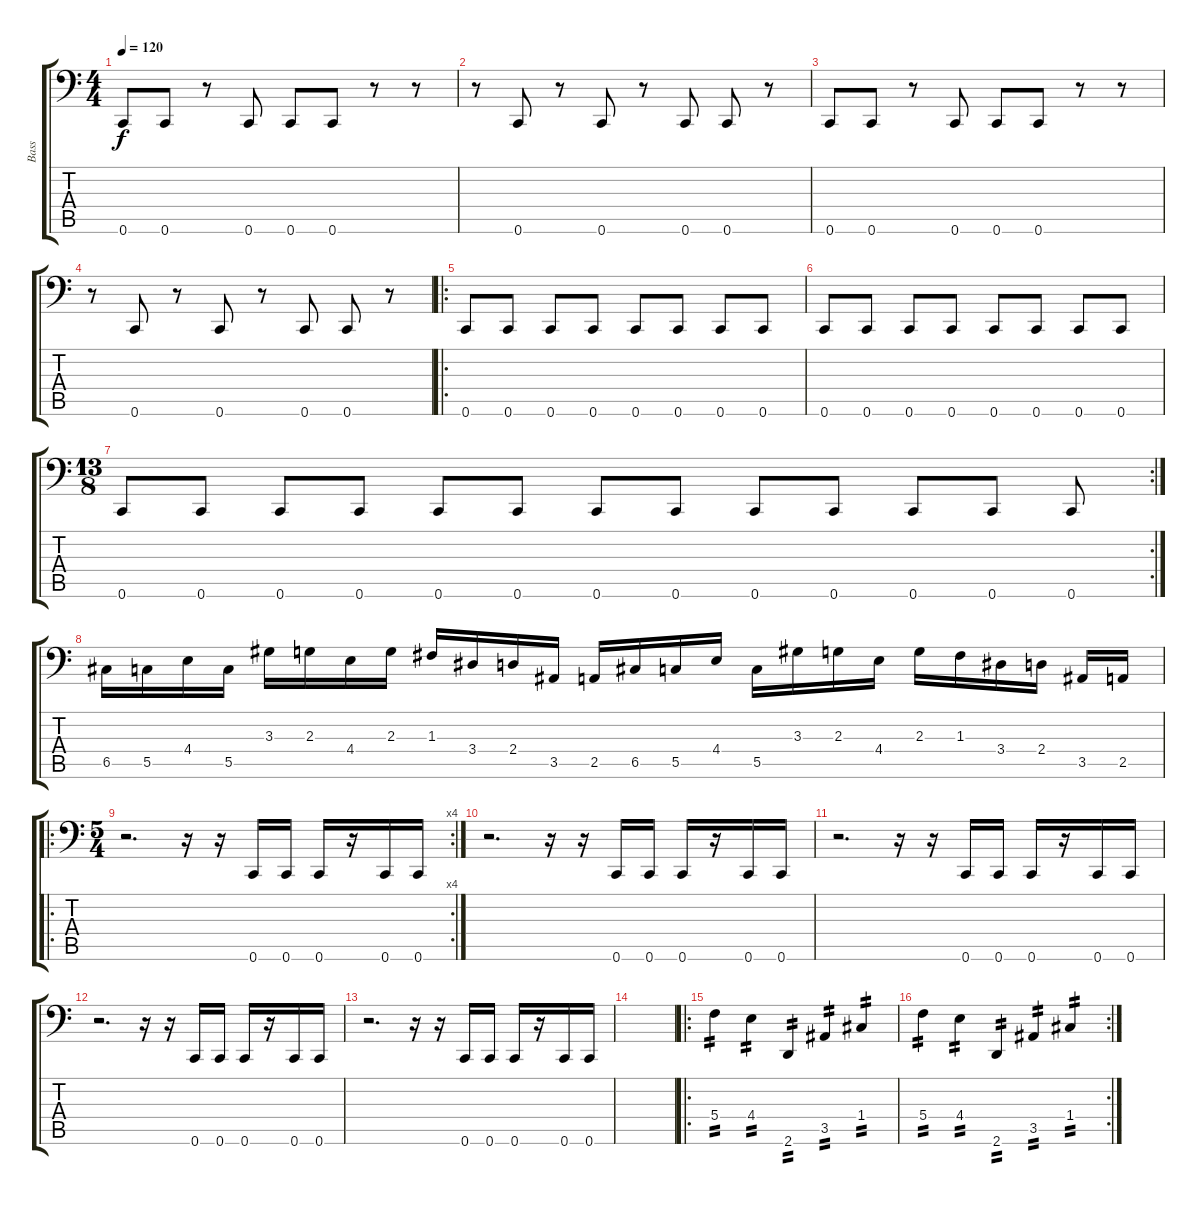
\track ("Bass" "Bass") {instrument electricbasspick}
\staff {score tabs}
\tuning (D3 A2 F2 C2 G1 C1) {hide}
\ts (4 4)
\tempo 120
\clef f4
\ks c
0.6.8{dy f} 0.6.8 r.8 0.6.8 0.6.8 0.6.8 r.8 r.8 |
r.8 0.6.8 r.8 0.6.8 r.8 0.6.8 0.6.8 r.8 |
0.6.8 0.6.8 r.8 0.6.8 0.6.8 0.6.8 r.8 r.8 |
r.8 0.6.8 r.8 0.6.8 r.8 0.6.8 0.6.8 r.8 |
\ro
0.6.8 0.6.8 0.6.8 0.6.8 0.6.8 0.6.8 0.6.8 0.6.8 |
0.6.8 0.6.8 0.6.8 0.6.8 0.6.8 0.6.8 0.6.8 0.6.8 |
\rc 2
\ts (13 8)
0.6.8 0.6.8 0.6.8 0.6.8 0.6.8 0.6.8 0.6.8 0.6.8 0.6.8 0.6.8 0.6.8 0.6.8 0.6.8 |
6.5.16 5.5.16 4.4.16 5.5.16 3.3.16 2.3.16 4.4.16 2.3.16 1.3.16 3.4.16 2.4.16 3.5.16 2.5.16 6.5.16 5.5.16 4.4.16 5.5.16 3.3.16 2.3.16 4.4.16 2.3.16 1.3.16 3.4.16 2.4.16 3.5.16 2.5.16 |
\ro
\rc 4
\ts (5 4)
r.2{d} r.16 r.16 0.6.16 0.6.16 0.6.16 r.16 0.6.16 0.6.16 |
r.2{d} r.16 r.16 0.6.16 0.6.16 0.6.16 r.16 0.6.16 0.6.16 |
r.2{d} r.16 r.16 0.6.16 0.6.16 0.6.16 r.16 0.6.16 0.6.16 |
r.2{d} r.16 r.16 0.6.16 0.6.16 0.6.16 r.16 0.6.16 0.6.16 |
r.2{d} r.16 r.16 0.6.16 0.6.16 0.6.16 r.16 0.6.16 0.6.16 |
|
\ro
5.4.4{tp 2} 4.4.4{tp 2} 2.6.4{tp 2} 3.5.4{tp 2} 1.4.4{tp 2} |
\rc 2
5.4.4{tp 2} 4.4.4{tp 2} 2.6.4{tp 2} 3.5.4{tp 2} 1.4.4{tp 2}
